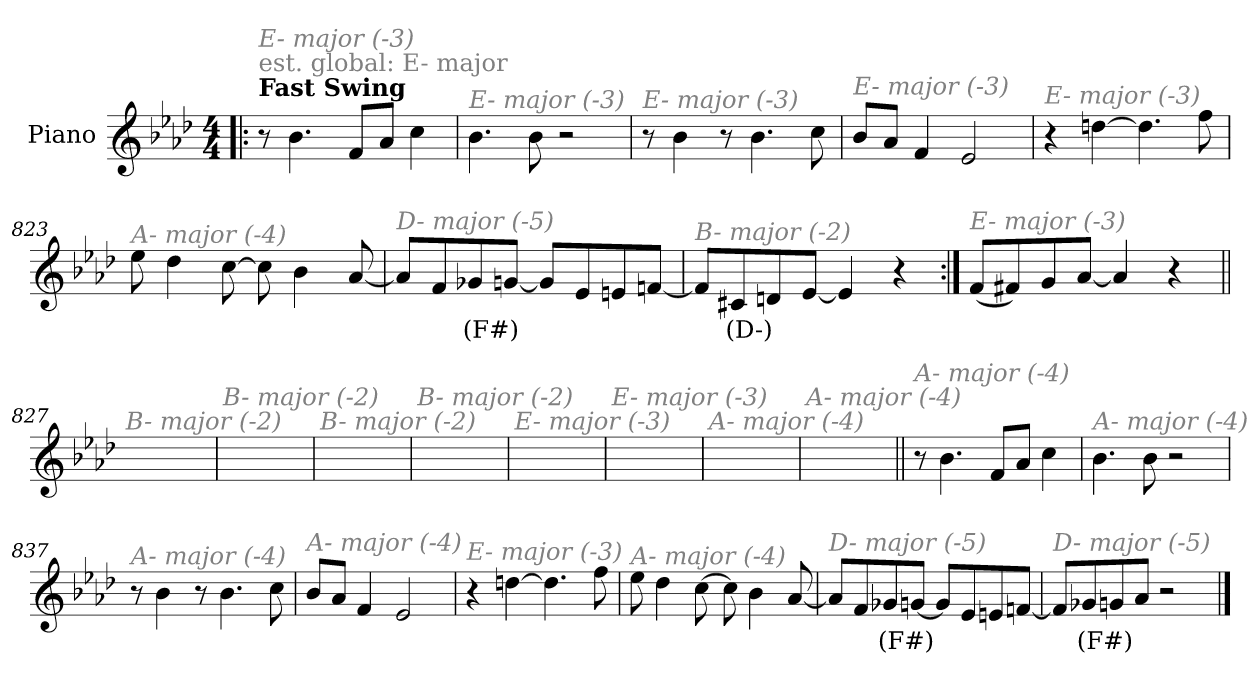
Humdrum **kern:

**kern	**text
*part1	*part1
*staff1	*staff1
*I"Piano	*
*I'Pno.	*
*clefG2	*
*k[b-e-a-d-]	*
*M4/4	*
=1!|:	=1!|:
!LO:TX:B:t=Fast Swing	!
!LO:TX:a:color=#808080:t=est. global&colon; E- major	!
!LO:TX:i:color=#808080:t=E- major (-3)	!
8r	.
4.b-\	.
8f/L	.
8a-/J	.
4cc\	.
=819	=819
!LO:TX:i:color=#808080:t=E- major (-3)	!
4.b-\	.
8b-\	.
2r	.
=820	=820
!LO:TX:i:color=#808080:t=E- major (-3)	!
8r	.
4b-\	.
8r	.
4.b-\	.
8cc\	.
=821	=821
!LO:TX:i:color=#808080:t=E- major (-3)	!
8b-/L	.
8a-/J	.
4f/	.
2e-/	.
!!LO:LB:g=z
=822	=822
!LO:TX:i:color=#808080:t=E- major (-3)	!
4r	.
[4ddn\	.
4.dd\]	.
8ff\	.
=823	=823
!LO:TX:i:color=#808080:t=A- major (-4)	!
8ee-\	.
4dd-\	.
[8cc\	.
8cc\]	.
4b-\	.
[8a-/	.
=824	=824
!LO:TX:i:color=#808080:t=D- major (-5)	!
8a-/L]	.
8f/	.
8g-Xi/	(F#)
[8g/J	.
8g/L]	.
8e-/	.
8en/	.
[8fn/J	.
=825	=825
!LO:TX:i:color=#808080:t=B- major (-2)	!
8f/L]	.
8c#Xi/	(D-)
8dn/	.
[8e-/J	.
4e-/]	.
4r	.
=826:|!	=826:|!
!LO:TX:i:color=#808080:t=E- major (-3)	!
(<8f/L	.
8f#X/)	.
8g/	.
[8a-/J	.
4a-/]	.
4r	.
!!LO:LB:g=z
=827||	=827||
!LO:TX:i:color=#808080:t=B- major (-2)	!
1ryy	.
=828	=828
!LO:TX:i:color=#808080:t=B- major (-2)	!
1ryy	.
=829	=829
!LO:TX:i:color=#808080:t=B- major (-2)	!
1ryy	.
=830	=830
!LO:TX:i:color=#808080:t=B- major (-2)	!
1ryy	.
=831	=831
!LO:TX:i:color=#808080:t=E- major (-3)	!
1ryy	.
=832	=832
!LO:TX:i:color=#808080:t=E- major (-3)	!
1ryy	.
=833	=833
!LO:TX:i:color=#808080:t=A- major (-4)	!
1ryy	.
=834	=834
!LO:TX:i:color=#808080:t=A- major (-4)	!
1ryy	.
!!LO:LB:g=z
=835||	=835||
!LO:TX:i:color=#808080:t=A- major (-4)	!
8r	.
4.b-\	.
8f/L	.
8a-/J	.
4cc\	.
=836	=836
!LO:TX:i:color=#808080:t=A- major (-4)	!
4.b-\	.
8b-\	.
2r	.
=837	=837
!LO:TX:i:color=#808080:t=A- major (-4)	!
8r	.
4b-\	.
8r	.
4.b-\	.
8cc\	.
=838	=838
!LO:TX:i:color=#808080:t=A- major (-4)	!
8b-/L	.
8a-/J	.
4f/	.
2e-/	.
!!LO:LB:g=z
=839	=839
!LO:TX:i:color=#808080:t=E- major (-3)	!
4r	.
[4ddn\	.
4.dd\]	.
8ff\	.
=840	=840
!LO:TX:i:color=#808080:t=A- major (-4)	!
8ee-\	.
4dd-\	.
[8cc\	.
8cc\]	.
4b-\	.
[8a-/	.
=841	=841
!LO:TX:i:color=#808080:t=D- major (-5)	!
8a-/L]	.
8f/	.
8g-Xi/	(F#)
[8g/J	.
8g/L]	.
8e-/	.
8en/	.
[8fn/J	.
=842	=842
!LO:TX:i:color=#808080:t=D- major (-5)	!
8f/L]	.
8g-Xi/	(F#)
8g/	.
8a-/J	.
2r	.
==	==
*-	*-
